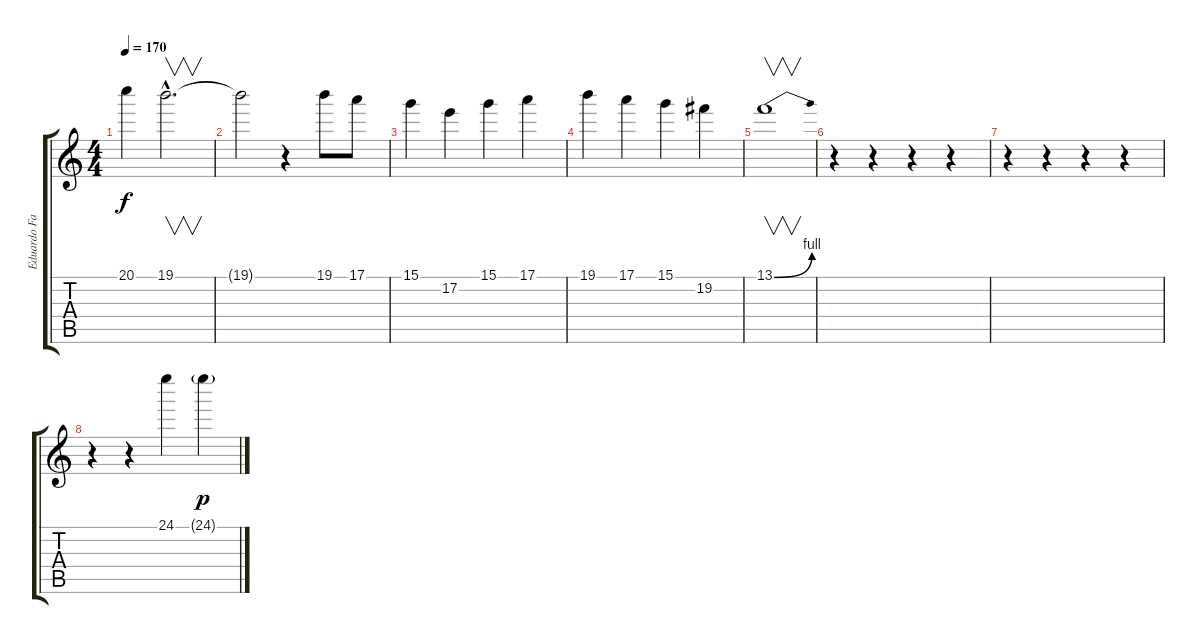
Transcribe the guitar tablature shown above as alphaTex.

\track ("Eduardo Falaschi" "Eduardo Fa") {instrument overdrivenguitar}
\staff {score tabs}
\tuning (E4 B3 G3 D3 A2 E2) {hide}
\ts (4 4)
\tempo 170
\clef g2
\ks c
20.1{t}.4{dy f} 19.1{hac}.2{v d} |
19.1{t}.2 r.4 19.1.8 17.1.8 |
15.1.4 17.2.4 15.1.4 17.1.4 |
19.1.4 17.1.4 15.1.4 19.2.4 |
13.1{be (bend 0 0 60 4)}.1{v} |
r.4 r.4 r.4 r.4 |
r.4 r.4 r.4 r.4 |
r.4 r.4 24.1.4 24.1{g}.4{dy p}
